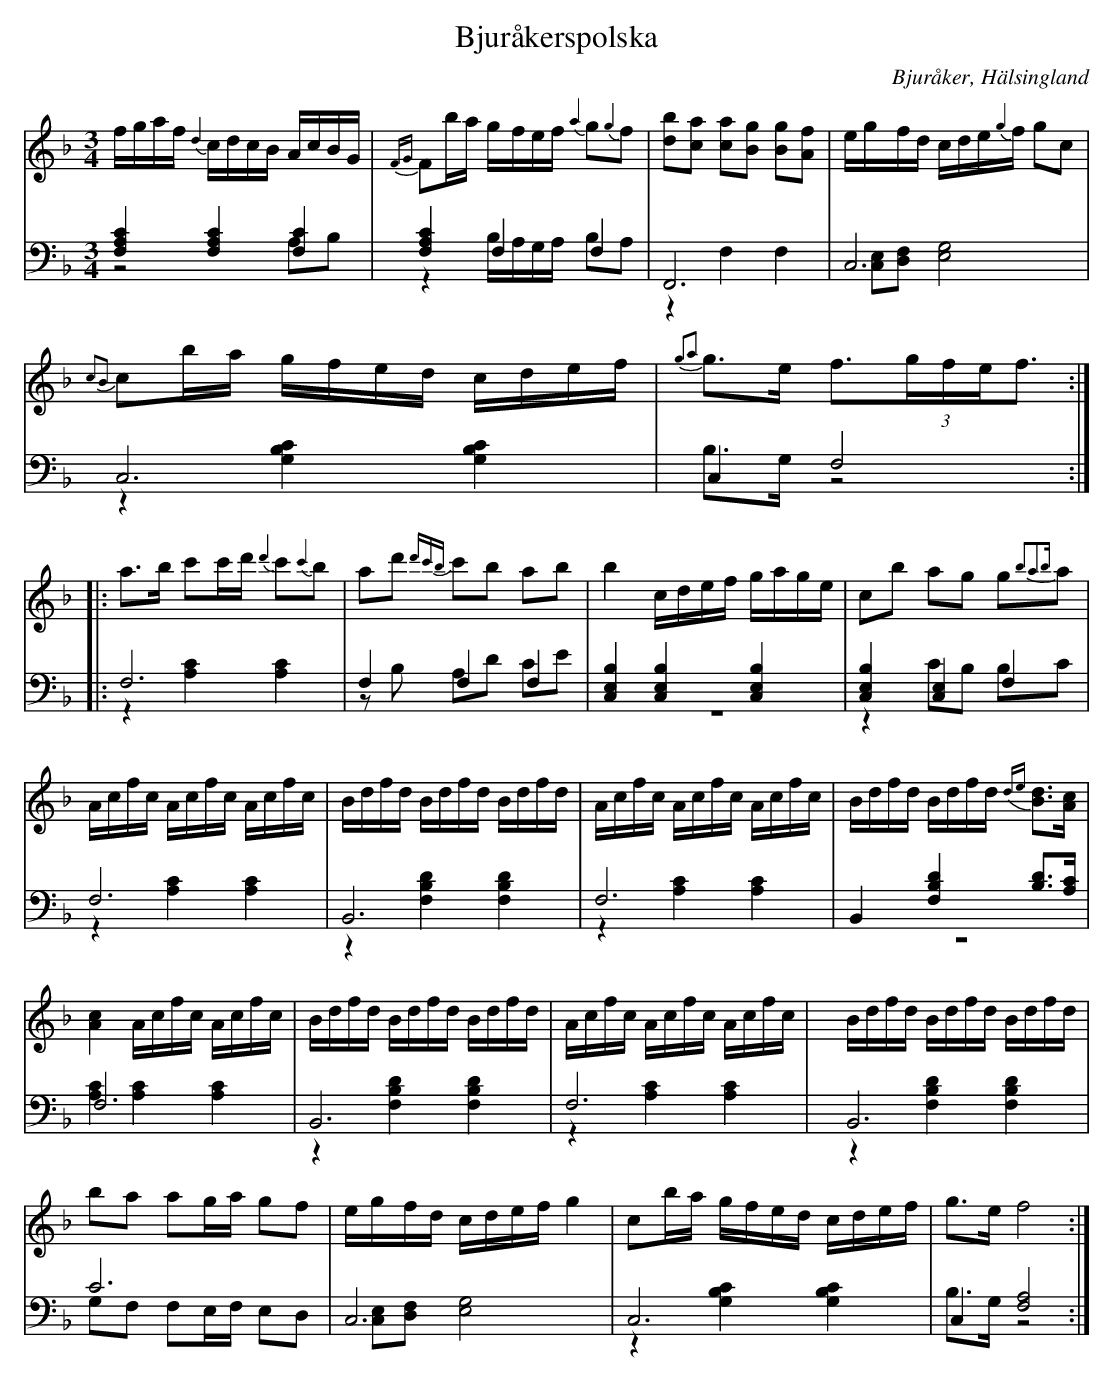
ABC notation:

X:1
T: Bjuråkerspolska
O: Bjuråker, Hälsingland
M: 3/4
L: 1/16
K: F
V:1
V:2
V:3 merge
V:1
fgaf {d2}cdcB AcBG|{FG}F2ba gfef {a2}g2{g2}f2|[d2b2][c2a2] [c2a2][B2g2] [B2g2][A2f2] |egfd cde{g2}f g2c2|
{c2B2}c2ba gfed cdef|{g2a2}g2>e2 f3(3gfef3:|
|:a2>b2 c'2c'd' {d'2}c'2{c'2}b2|a2d'2 {d'c'b}c'2b2 a2b2|b4 cdef gage|c2b2 a2g2 g2{b2a2b}a2|
Acfc Acfc Acfc|Bdfd Bdfd Bdfd|Acfc Acfc Acfc|Bdfd Bdfd {de}[B2d2]>[A2c2]|
[A4c4] Acfc Acfc|Bdfd Bdfd Bdfd|Acfc Acfc Acfc|Bdfd Bdfd Bdfd|
b2a2 a2ga g2f2|egfd cdef g4|c2ba gfed cdef|g2>e2 f8:|
V:2 clef=bass
[F,4A,4C4] [F,4A,4C4] [F,4C4]|[F,4A,4C4] F,4 F,4|F,,12|C,12|
C,12|C,4 F,8:|
|:F,12|F,4 F,4 F,4|[C,4E,4B,4] [C,4E,4B,4] [C,4E,4B,4]|[C,4E,4B,4] [C,4E,4] F,4|
F,12|B,,12|F,12|B,,4 [F,4B,4D4] [B,2D2]>[A,2C2]|
F,12|B,,12|F,12|B,,12|
C12|C,12|C,12|C,4 [F,8A,8]:|
V:3 clef=bass
z8 A,2B,2|z4 B,A,G,A, B,2A,2|z4 F,4 F,4|[C,2E,2][D,2F,2] [E,8G,8]|
z4 [G,4B,4C4] [G,4B,4C4]|B,2>G,2 z8:|
|:z4 [A,4C4] [A,4C4]|z2B,2 A,2D2 C2E2|z12|z4 C2B,2 B,2C2|
z4 [A,4C4] [A,4C4]|z4 [F,4B,4D4] [F,4B,4D4]|z4 [A,4C4] [A,4C4]|z12|
[A,4C4] [A,4C4] [A,4C4]|z4 [F,4B,4D4] [F,4B,4D4]|z4 [A,4C4] [A,4C4]|
|z4 [F,4B,4D4] [F,4B,4D4]|G,2F,2 F,2E,F, E,2D,2|[C,2E,2][D,2F,2] [E,8G,8]|z4 [G,4B,4C4] [G,4B,4C4]|B,2>G,2 z8:|
